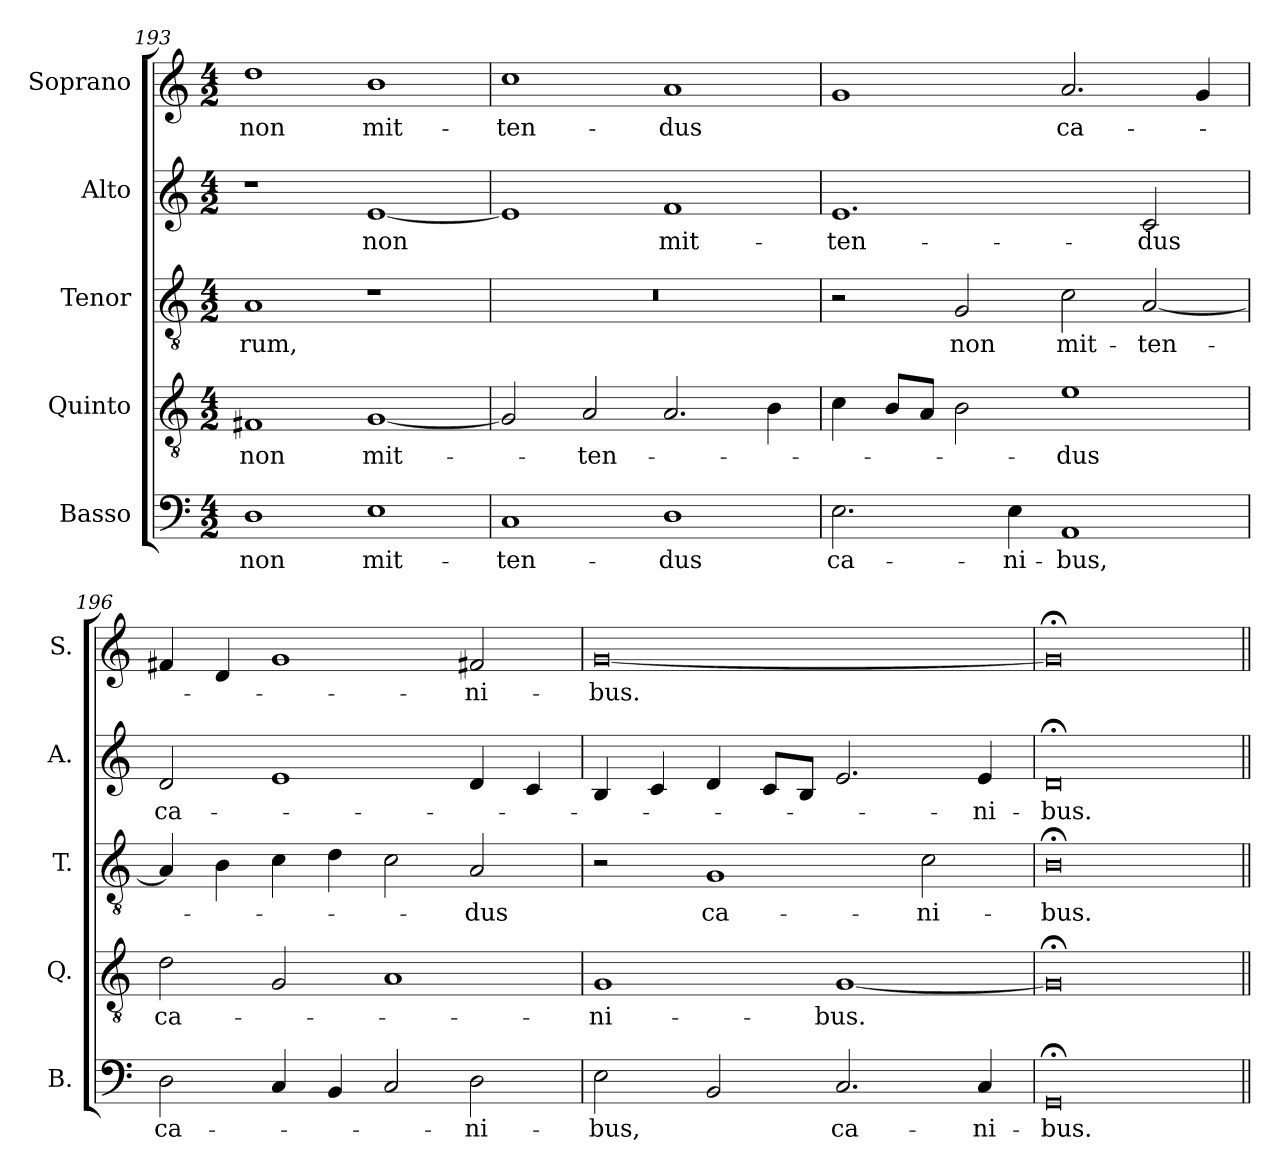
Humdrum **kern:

**kern	**text	**kern	**text	**kern	**text	**kern	**text	**kern	**text
*part5	*part5	*part4	*part4	*part3	*part3	*part2	*part2	*part1	*part1
*staff5	*staff5	*staff4	*staff4	*staff3	*staff3	*staff2	*staff2	*staff1	*staff1
*I"Basso	*	*I"Quinto	*	*I"Tenor	*	*I"Alto	*	*I"Soprano	*
*I'B.	*	*I'Q.	*	*I'T.	*	*I'A.	*	*I'S.	*
*clefF4	*	*clefGv2	*	*clefGv2	*	*clefG2	*	*clefG2	*
*	*	*ITrd7c12	*	*ITrd7c12	*	*	*	*	*
*k[]	*	*k[]	*	*k[]	*	*k[]	*	*k[]	*
*C:	*	*C:	*	*C:	*	*C:	*	*C:	*
*M4/2	*	*M4/2	*	*M4/2	*	*M4/2	*	*M4/2	*
=193	=193	=193	=193	=193	=193	=193	=193	=193	=193
!	!LO:LY:b:color=#000000	!	!	!	!	!	!	!	!
!	!	!	!LO:LY:b:color=#000000	!	!	!	!	!	!
!	!	!	!	!	!LO:LY:b:color=#000000	!	!	!	!
!	!	!	!	!	!	!	!	!	!LO:LY:b:color=#000000
1Di	non	1FF#Xi	non	1AAi	-rum,	1r	.	1ddi	non
!	!LO:LY:b:color=#000000	!	!	!	!	!	!	!	!
!	!	!	!LO:LY:b:color=#000000	!	!	!	!	!	!
!	!	!	!	!	!	!	!LO:LY:b:color=#000000	!	!
!	!	!	!	!	!	!	!	!	!LO:LY:b:color=#000000
1Ei	mit-	[1GGi	mit-	1r	.	[1ei	non	1bi	mit-
=194	=194	=194	=194	=194	=194	=194	=194	=194	=194
!	!LO:LY:b:color=#000000	!	!	!LO:N:vis=1	!	!	!	!	!
!	!	!	!	!	!	!	!	!	!LO:LY:b:color=#000000
1Ci	-ten-	2GGi/]	.	0r	.	1ei]	.	1cci	-ten-
!	!	!	!LO:LY:b:color=#000000	!	!	!	!	!	!
.	.	2AAi/	-ten-	.	.	.	.	.	.
!	!LO:LY:b:color=#000000	!	!	!	!	!	!	!	!
!	!	!	!	!	!	!	!LO:LY:b:color=#000000	!	!
!	!	!	!	!	!	!	!	!	!LO:LY:b:color=#000000
1Di	-dus	2.AAi/	.	.	.	1fi	mit-	1ai	-dus
.	.	4BBi\	.	.	.	.	.	.	.
=195	=195	=195	=195	=195	=195	=195	=195	=195	=195
!	!LO:LY:b:color=#000000	!	!	!	!	!	!	!	!
!	!	!	!	!	!	!	!LO:LY:b:color=#000000	!	!
2.Ei\	ca-	4Ci\	.	2r	.	1.ei	-ten-	1gi	.
.	.	8BBi/L	.	.	.	.	.	.	.
.	.	8AAi/J	.	.	.	.	.	.	.
!	!	!	!	!	!LO:LY:b:color=#000000	!	!	!	!
.	.	2BBi\	.	2GGi/	non	.	.	.	.
!	!LO:LY:b:color=#000000	!	!	!	!	!	!	!	!
4Ei\	-ni-	.	.	.	.	.	.	.	.
!	!LO:LY:b:color=#000000	!	!	!	!	!	!	!	!
!	!	!	!LO:LY:b:color=#000000	!	!	!	!	!	!
!	!	!	!	!	!LO:LY:b:color=#000000	!	!	!	!
!	!	!	!	!	!	!	!	!	!LO:LY:b:color=#000000
1AAi	-bus,	1Ei	-dus	2Ci\	mit-	.	.	2.ai/	ca-
!	!	!	!	!	!LO:LY:b:color=#000000	!	!	!	!
!	!	!	!	!	!	!	!LO:LY:b:color=#000000	!	!
.	.	.	.	[2AAi/	-ten-	2ci/	-dus	.	.
.	.	.	.	.	.	.	.	4gi/	.
=196	=196	=196	=196	=196	=196	=196	=196	=196	=196
!	!LO:LY:b:color=#000000	!	!	!	!	!	!	!	!
!	!	!	!LO:LY:b:color=#000000	!	!	!	!	!	!
!	!	!	!	!	!	!	!LO:LY:b:color=#000000	!	!
2Di\	ca-	2Di\	ca-	4AAi/]	.	2di/	ca-	4f#Xi/	.
.	.	.	.	4BBi\	.	.	.	4di/	.
4Ci/	.	2GGi/	.	4Ci\	.	1ei	.	1gi	.
4BBi/	.	.	.	4Di\	.	.	.	.	.
2Ci/	.	1AAi	.	2Ci\	.	.	.	.	.
!	!LO:LY:b:color=#000000	!	!	!	!	!	!	!	!
!	!	!	!	!	!LO:LY:b:color=#000000	!	!	!	!
!	!	!	!	!	!	!	!	!	!LO:LY:b:color=#000000
2Di\	-ni-	.	.	2AAi/	-dus	4di/	.	2f#Xi/	-ni-
.	.	.	.	.	.	4ci/	.	.	.
!!LO:PB:g=z
=197	=197	=197	=197	=197	=197	=197	=197	=197	=197
!	!LO:LY:b:color=#000000	!	!	!	!	!	!	!	!
!	!	!	!LO:LY:b:color=#000000	!	!	!	!	!	!
!	!	!	!	!	!	!	!	!	!LO:LY:b:color=#000000
2Ei\	-bus,	1GGi	-ni-	2r	.	4Bi/	.	[0gi	-bus.
.	.	.	.	.	.	4ci/	.	.	.
!	!	!	!	!	!LO:LY:b:color=#000000	!	!	!	!
2BBi/	.	.	.	1GGi	ca-	4di/	.	.	.
.	.	.	.	.	.	8ci/L	.	.	.
.	.	.	.	.	.	8Bi/J	.	.	.
!	!LO:LY:b:color=#000000	!	!	!	!	!	!	!	!
!	!	!	!LO:LY:b:color=#000000	!	!	!	!	!	!
2.Ci/	ca-	[1GGi	-bus.	.	.	2.ei/	.	.	.
!	!	!	!	!	!LO:LY:b:color=#000000	!	!	!	!
.	.	.	.	2Ci\	-ni-	.	.	.	.
!	!LO:LY:b:color=#000000	!	!	!	!	!	!	!	!
!	!	!	!	!	!	!	!LO:LY:b:color=#000000	!	!
4Ci/	-ni-	.	.	.	.	4ei/	-ni-	.	.
=198	=198	=198	=198	=198	=198	=198	=198	=198	=198
!	!LO:LY:b:color=#000000	!	!	!	!	!	!	!	!
!	!	!	!	!	!LO:LY:b:color=#000000	!	!	!	!
!	!	!	!	!	!	!	!LO:LY:b:color=#000000	!	!
0GG;i	-bus.	0GG;i]	.	0BB;i	-bus.	0d;i	-bus.	0g;i]	.
=||	=||	=||	=||	=||	=||	=||	=||	=||	=||
*-	*-	*-	*-	*-	*-	*-	*-	*-	*-
